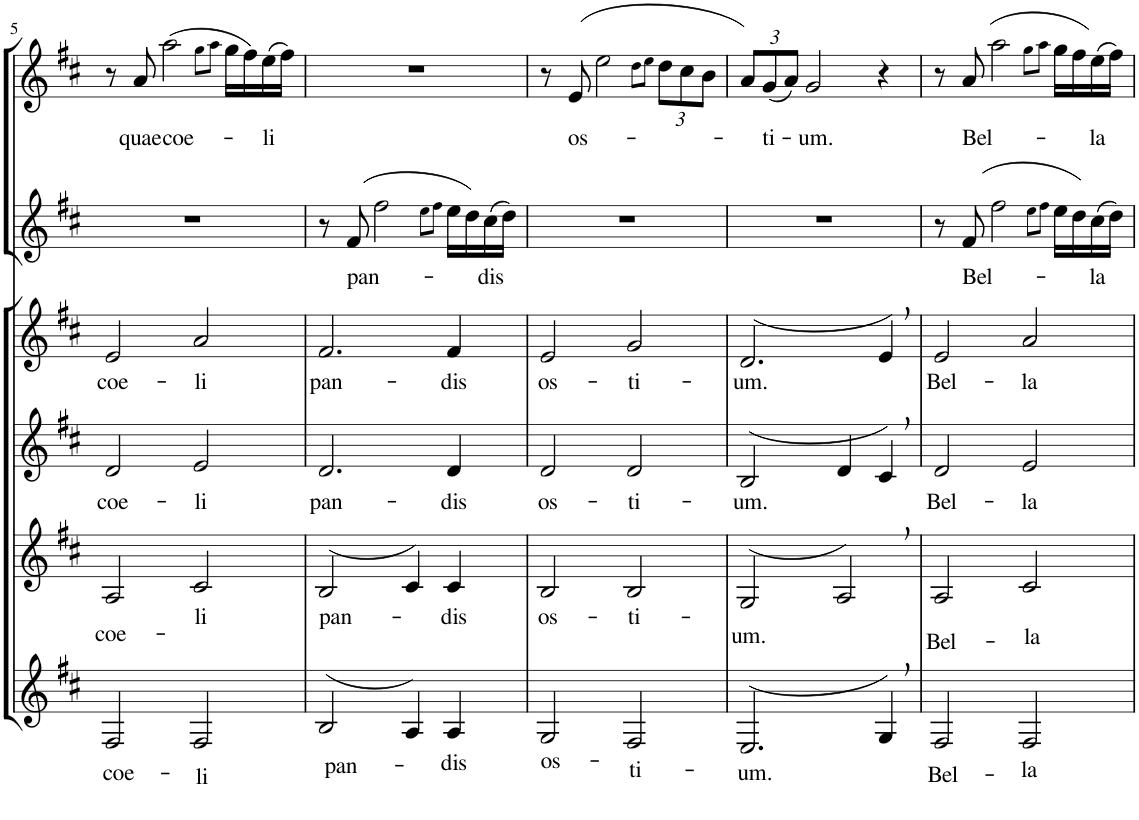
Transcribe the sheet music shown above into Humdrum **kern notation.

**kern	**text	**kern	**text	**kern	**text	**kern	**text	**kern	**text	**kern	**text
*part6	*part6	*part5	*part5	*part4	*part4	*part3	*part3	*part2	*part2	*part1	*part1
*staff6	*staff6	*staff5	*staff5	*staff4	*staff4	*staff3	*staff3	*staff2	*staff2	*staff1	*staff1
*I"Contralti II	*	*I"Contralti I	*	*I"Soprani II	*	*I"Soprani I	*	*I"Soprano II	*	*I"Soprano I	*
!!LO:PB:g=z
*clefG2	*	*clefG2	*	*clefG2	*	*clefG2	*	*clefG2	*	*clefG2	*
*k[f#c#]	*	*k[f#c#]	*	*k[f#c#]	*	*k[f#c#]	*	*k[f#c#]	*	*k[f#c#]	*
*D:	*	*D:	*	*D:	*	*D:	*	*D:	*	*D:	*
*M4/4	*	*M4/4	*	*M4/4	*	*M4/4	*	*M4/4	*	*M4/4	*
*met(c)	*	*met(c)	*	*met(c)	*	*met(c)	*	*met(c)	*	*met(c)	*
=5	=5	=5	=5	=5	=5	=5	=5	=5	=5	=5	=5
!	!LO:LY:b	!	!LO:LY:b	!	!LO:LY:b	!	!LO:LY:b	!	!	!	!
2F#/	coe-	2A/	coe-	2d/	coe-	2e/	coe-	1r	.	8r	.
!	!	!	!	!	!	!	!	!	!	!	!LO:LY:b
.	.	.	.	.	.	.	.	.	.	8a/	quae
!	!	!	!	!	!	!	!	!	!	!	!LO:LY:b
.	.	.	.	.	.	.	.	.	.	(2aa\	coe-
!	!LO:LY:b	!	!LO:LY:b	!	!LO:LY:b	!	!LO:LY:b	!	!	!	!
2F#/	-li	2c#/	-li	2e/	-li	2a/	-li	.	.	.	.
.	.	.	.	.	.	.	.	.	.	8qgg\L	.
.	.	.	.	.	.	.	.	.	.	8qaa\J	.
.	.	.	.	.	.	.	.	.	.	16gg\LL	.
.	.	.	.	.	.	.	.	.	.	16ff#\)	.
!	!	!	!	!	!	!	!	!	!	!	!LO:LY:b
.	.	.	.	.	.	.	.	.	.	(16ee\	-li
.	.	.	.	.	.	.	.	.	.	16ff#\JJ)	.
=6	=6	=6	=6	=6	=6	=6	=6	=6	=6	=6	=6
!	!LO:LY:b	!	!LO:LY:b	!	!LO:LY:b	!	!LO:LY:b	!	!	!	!
(2B/	pan-	(2B/	pan-	2.d/	pan-	2.f#/	pan-	8r	.	1r	.
!	!	!	!	!	!	!	!	!	!LO:LY:b	!	!
.	.	.	.	.	.	.	.	(8f#/	pan-	.	.
.	.	.	.	.	.	.	.	2ff#\	.	.	.
4A/)	.	4c#/)	.	.	.	.	.	.	.	.	.
.	.	.	.	.	.	.	.	8qee\L	.	.	.
.	.	.	.	.	.	.	.	8qff#\J	.	.	.
!	!LO:LY:b	!	!LO:LY:b	!	!LO:LY:b	!	!LO:LY:b	!	!	!	!
4A/	-dis	4c#/	-dis	4d/	-dis	4f#/	-dis	16ee\LL	.	.	.
.	.	.	.	.	.	.	.	16dd\)	.	.	.
!	!	!	!	!	!	!	!	!	!LO:LY:b	!	!
.	.	.	.	.	.	.	.	(16cc#\	-dis	.	.
.	.	.	.	.	.	.	.	16dd\JJ)	.	.	.
=7	=7	=7	=7	=7	=7	=7	=7	=7	=7	=7	=7
!	!LO:LY:b	!	!LO:LY:b	!	!LO:LY:b	!	!LO:LY:b	!	!	!	!
2G/	os-	2B/	os-	2d/	os-	2e/	os-	1r	.	8r	.
!	!	!	!	!	!	!	!	!	!	!	!LO:LY:b
.	.	.	.	.	.	.	.	.	.	(8e/	os-
.	.	.	.	.	.	.	.	.	.	2ee\	.
!	!LO:LY:b	!	!LO:LY:b	!	!LO:LY:b	!	!LO:LY:b	!	!	!	!
2F#/	-ti-	2B/	-ti-	2d/	-ti-	2g/	-ti-	.	.	.	.
.	.	.	.	.	.	.	.	.	.	8qdd\L	.
.	.	.	.	.	.	.	.	.	.	8qee\J	.
*	*	*	*	*	*	*	*	*	*	*Xbrackettup	*
.	.	.	.	.	.	.	.	.	.	12dd\L	.
.	.	.	.	.	.	.	.	.	.	12cc#\	.
.	.	.	.	.	.	.	.	.	.	12b\J	.
=8	=8	=8	=8	=8	=8	=8	=8	=8	=8	=8	=8
!	!LO:LY:b	!	!LO:LY:b	!	!LO:LY:b	!	!LO:LY:b	!	!	!	!
(2.E/	-um.	(2G/	-um.	(2B/	-um.	(2.d/	-um.	1r	.	12a/L)	.
!	!	!	!	!	!	!	!	!	!	!	!LO:LY:b
.	.	.	.	.	.	.	.	.	.	(12g/	-ti-
.	.	.	.	.	.	.	.	.	.	12a/J)	.
!	!	!	!	!	!	!	!	!	!	!	!LO:LY:b
.	.	.	.	.	.	.	.	.	.	2g/	-um.
.	.	2A,/)	.	4d/	.	.	.	.	.	.	.
4G,/)	.	.	.	4c#,/)	.	4e,/)	.	.	.	4r	.
=9	=9	=9	=9	=9	=9	=9	=9	=9	=9	=9	=9
!	!LO:LY:b	!	!LO:LY:b	!	!LO:LY:b	!	!LO:LY:b	!	!	!	!
2F#/	Bel-	2A/	Bel-	2d/	Bel-	2e/	Bel-	8r	.	8r	.
!	!	!	!	!	!	!	!	!	!LO:LY:b	!	!LO:LY:b
.	.	.	.	.	.	.	.	(8f#/	Bel-	(8a/	Bel-
.	.	.	.	.	.	.	.	2ff#\	.	2aa\	.
!	!LO:LY:b	!	!LO:LY:b	!	!LO:LY:b	!	!LO:LY:b	!	!	!	!
2F#/	-la	2c#/	-la	2e/	-la	2a/	-la	.	.	.	.
.	.	.	.	.	.	.	.	8qee\L	.	8qgg\L	.
.	.	.	.	.	.	.	.	8qff#\J	.	8qaa\J	.
.	.	.	.	.	.	.	.	16ee\LL	.	16gg\LL	.
.	.	.	.	.	.	.	.	16dd\)	.	16ff#\)	.
!	!	!	!	!	!	!	!	!	!LO:LY:b	!	!LO:LY:b
.	.	.	.	.	.	.	.	(16cc#\	-la	(16ee\	-la
.	.	.	.	.	.	.	.	16dd\JJ)	.	16ff#\JJ)	.
=	=	=	=	=	=	=	=	=	=	=	=
*-	*-	*-	*-	*-	*-	*-	*-	*-	*-	*-	*-
